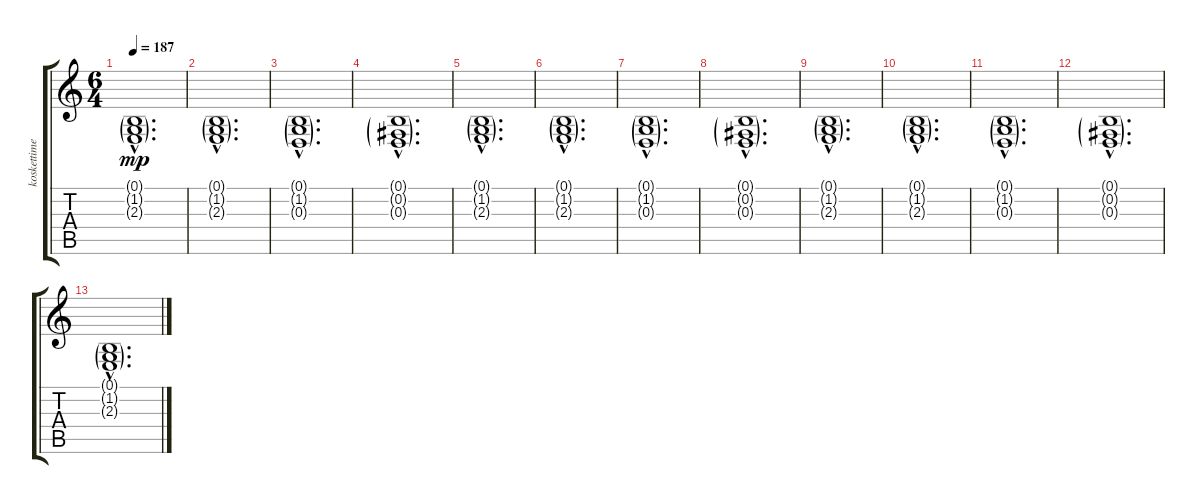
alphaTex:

\track ("koskettimet 1" "koskettime") {instrument stringensemble1}
\staff {score tabs}
\tuning (B3 Gb3 D3 A2 E2 B1) {hide}
\ts (6 4)
\tempo 187
\clef g2
\ks c
(0.1{g hac} 1.2{g hac} 2.3{g hac}).1{d dy mp} |
(0.1{g hac} 1.2{g hac} 2.3{g hac}).1{d} |
(0.1{g hac} 1.2{g hac} 0.3{g hac}).1{d} |
(0.1{g hac} 0.2{g hac} 0.3{g hac}).1{d} |
(0.1{g hac} 1.2{g hac} 2.3{g hac}).1{d} |
(0.1{g hac} 1.2{g hac} 2.3{g hac}).1{d} |
(0.1{g hac} 1.2{g hac} 0.3{g hac}).1{d} |
(0.1{g hac} 0.2{g hac} 0.3{g hac}).1{d} |
(0.1{g hac} 1.2{g hac} 2.3{g hac}).1{d} |
(0.1{g hac} 1.2{g hac} 2.3{g hac}).1{d} |
(0.1{g hac} 1.2{g hac} 0.3{g hac}).1{d} |
(0.1{g hac} 0.2{g hac} 0.3{g hac}).1{d} |
(0.1{g hac} 1.2{g hac} 2.3{g hac}).1{d}
